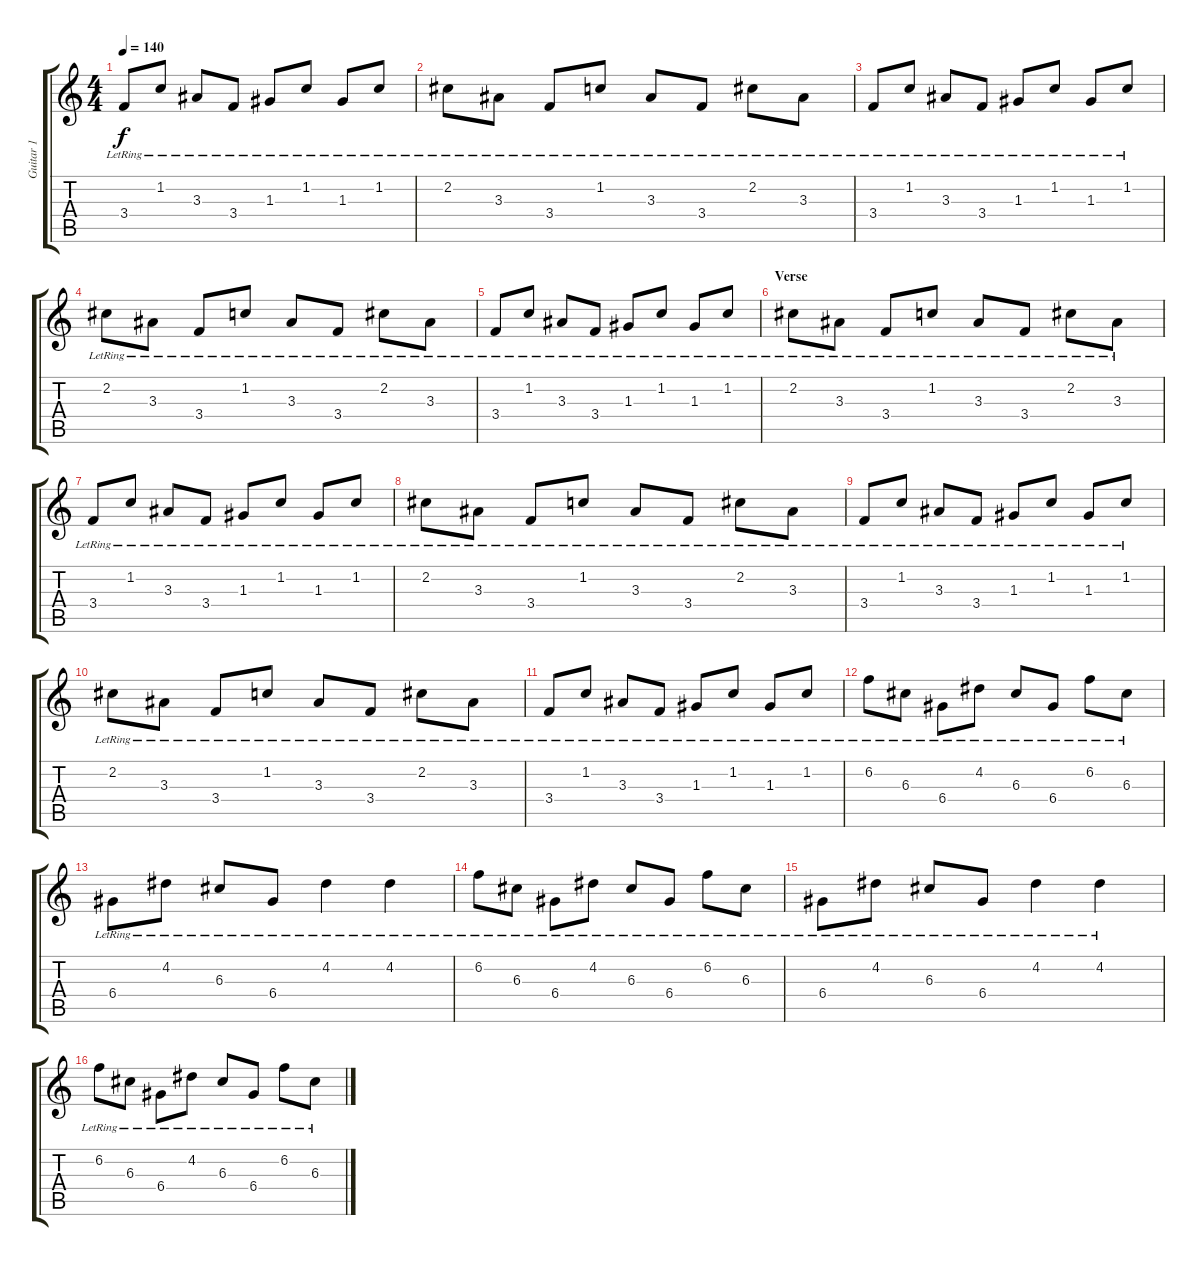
\track ("Guitar 1" "Guitar 1") {instrument overdrivenguitar}
\staff {score tabs}
\tuning (E4 B3 G3 D3 A2 E2) {hide}
\ts (4 4)
\tempo 140
\clef g2
\ks c
3.4{lr}.8{dy f} 1.2{lr}.8 3.3{lr}.8 3.4{lr}.8 1.3{lr}.8 1.2{lr}.8 1.3{lr}.8 1.2{lr}.8 |
\section ("" "")
2.2{lr}.8 3.3{lr}.8 3.4{lr}.8 1.2{lr}.8 3.3{lr}.8 3.4{lr}.8 2.2{lr}.8 3.3{lr}.8 |
3.4{lr}.8 1.2{lr}.8 3.3{lr}.8 3.4{lr}.8 1.3{lr}.8 1.2{lr}.8 1.3{lr}.8 1.2{lr}.8 |
2.2{lr}.8 3.3{lr}.8 3.4{lr}.8 1.2{lr}.8 3.3{lr}.8 3.4{lr}.8 2.2{lr}.8 3.3{lr}.8 |
3.4{lr}.8 1.2{lr}.8 3.3{lr}.8 3.4{lr}.8 1.3{lr}.8 1.2{lr}.8 1.3{lr}.8 1.2{lr}.8 |
\section ("" "Verse")
2.2{lr}.8 3.3{lr}.8 3.4{lr}.8 1.2{lr}.8 3.3{lr}.8 3.4{lr}.8 2.2{lr}.8 3.3{lr}.8 |
3.4{lr}.8 1.2{lr}.8 3.3{lr}.8 3.4{lr}.8 1.3{lr}.8 1.2{lr}.8 1.3{lr}.8 1.2{lr}.8 |
2.2{lr}.8 3.3{lr}.8 3.4{lr}.8 1.2{lr}.8 3.3{lr}.8 3.4{lr}.8 2.2{lr}.8 3.3{lr}.8 |
3.4{lr}.8 1.2{lr}.8 3.3{lr}.8 3.4{lr}.8 1.3{lr}.8 1.2{lr}.8 1.3{lr}.8 1.2{lr}.8 |
2.2{lr}.8 3.3{lr}.8 3.4{lr}.8 1.2{lr}.8 3.3{lr}.8 3.4{lr}.8 2.2{lr}.8 3.3{lr}.8 |
3.4{lr}.8 1.2{lr}.8 3.3{lr}.8 3.4{lr}.8 1.3{lr}.8 1.2{lr}.8 1.3{lr}.8 1.2{lr}.8 |
\section ("" "")
6.2{lr}.8 6.3{lr}.8 6.4{lr}.8 4.2{lr}.8 6.3{lr}.8 6.4{lr}.8 6.2{lr}.8 6.3{lr}.8 |
\section ("" "")
6.4{lr}.8 4.2{lr}.8 6.3{lr}.8 6.4{lr}.8 4.2{lr}.4 4.2{lr}.4 |
6.2{lr}.8 6.3{lr}.8 6.4{lr}.8 4.2{lr}.8 6.3{lr}.8 6.4{lr}.8 6.2{lr}.8 6.3{lr}.8 |
6.4{lr}.8 4.2{lr}.8 6.3{lr}.8 6.4{lr}.8 4.2{lr}.4 4.2{lr}.4 |
6.2{lr}.8 6.3{lr}.8 6.4{lr}.8 4.2{lr}.8 6.3{lr}.8 6.4{lr}.8 6.2{lr}.8 6.3{lr}.8
